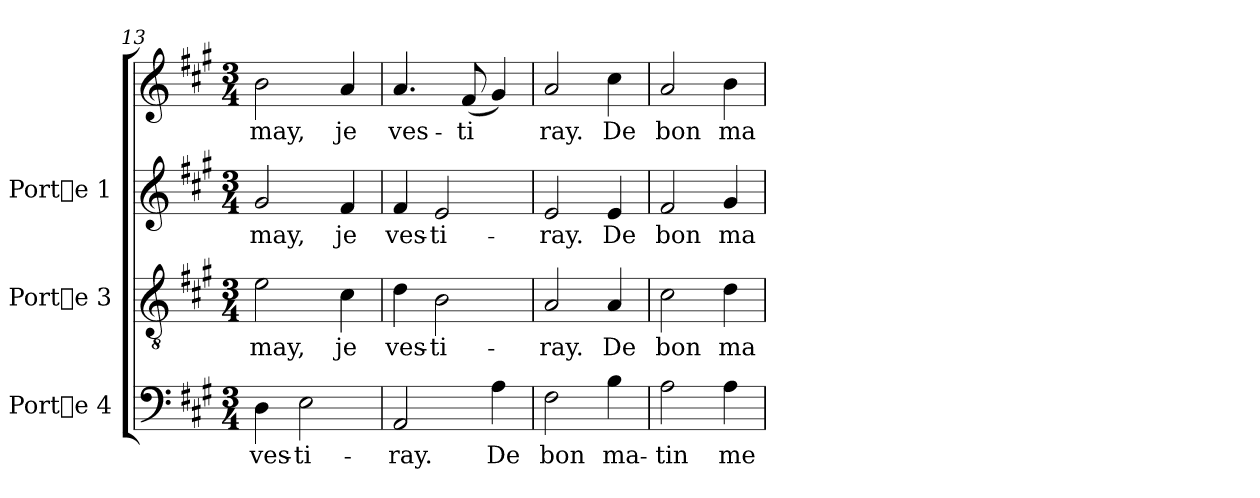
**kern	**text	**kern	**text	**kern	**text	**kern	**text
*part3	*part3	*part2	*part2	*part1	*part1	*part1	*part1
*staff4	*staff4	*staff3	*staff3	*staff2	*staff2	*staff1	*staff1
*I"Porte 4	*	*I"Porte 3	*	*I"Porte 1	*	*	*
*clefF4	*	*clefGv2	*	*clefG2	*	*clefG2	*
*k[f#c#g#]	*	*k[f#c#g#]	*	*k[f#c#g#]	*	*k[f#c#g#]	*
*A:	*	*A:	*	*A:	*	*A:	*
*M3/4	*	*M3/4	*	*M3/4	*	*M3/4	*
=13	=13	=13	=13	=13	=13	=13	=13
!	!LO:LY:b:cj	!	!LO:LY:b:cj	!	!LO:LY:b:cj	!	!LO:LY:b:cj
4D\	ves-	2e\	may,	2g#/	may,	2b\	may,
!	!LO:LY:b:cj	!	!	!	!	!	!
2E\	-ti-	.	.	.	.	.	.
!	!	!	!LO:LY:b:cj	!	!LO:LY:b:cj	!	!LO:LY:b:cj
.	.	4c#\	je	4f#/	je	4a/	je
=14	=14	=14	=14	=14	=14	=14	=14
!	!LO:LY:b:cj	!	!LO:LY:b:cj	!	!LO:LY:b:cj	!	!LO:LY:b:cj
2AA/	-ray.	4d\	ves-	4f#/	-ves-	4.a/	ves-
!	!	!	!LO:LY:b:cj	!	!LO:LY:b:cj	!	!
.	.	2B\	-ti-	2e/	-ti-	.	.
!	!	!	!	!	!	!	!LO:LY:b:cj
.	.	.	.	.	.	(<8f#/	-ti-
!	!LO:LY:b:cj	!	!	!	!	!	!LO:LY:b:cj
4A\	De	.	.	.	.	4g#/)	--
=15	=15	=15	=15	=15	=15	=15	=15
!	!LO:LY:b:cj	!	!LO:LY:b:cj	!	!LO:LY:b:cj	!	!LO:LY:b:cj
2F#\	bon	2A/	-ray.	2e/	ray.	2a/	-ray.
!	!LO:LY:b:cj	!	!LO:LY:b:cj	!	!LO:LY:b:cj	!	!LO:LY:b:cj
4B\	ma-	4A/	De	4e/	De	4cc#\	De
!!LO:PB:g=z
=16	=16	=16	=16	=16	=16	=16	=16
!	!LO:LY:b:cj	!	!LO:LY:b:cj	!	!LO:LY:b:cj	!	!LO:LY:b:cj
2A\	-tin	2c#\	bon	2f#/	-bon	2a/	bon
!	!LO:LY:b:cj	!	!LO:LY:b:cj	!	!LO:LY:b:cj	!	!LO:LY:b:cj
4A\	me	4d\	ma-	4g#/	ma-	4b\	ma-
=	=	=	=	=	=	=	=
*-	*-	*-	*-	*-	*-	*-	*-
